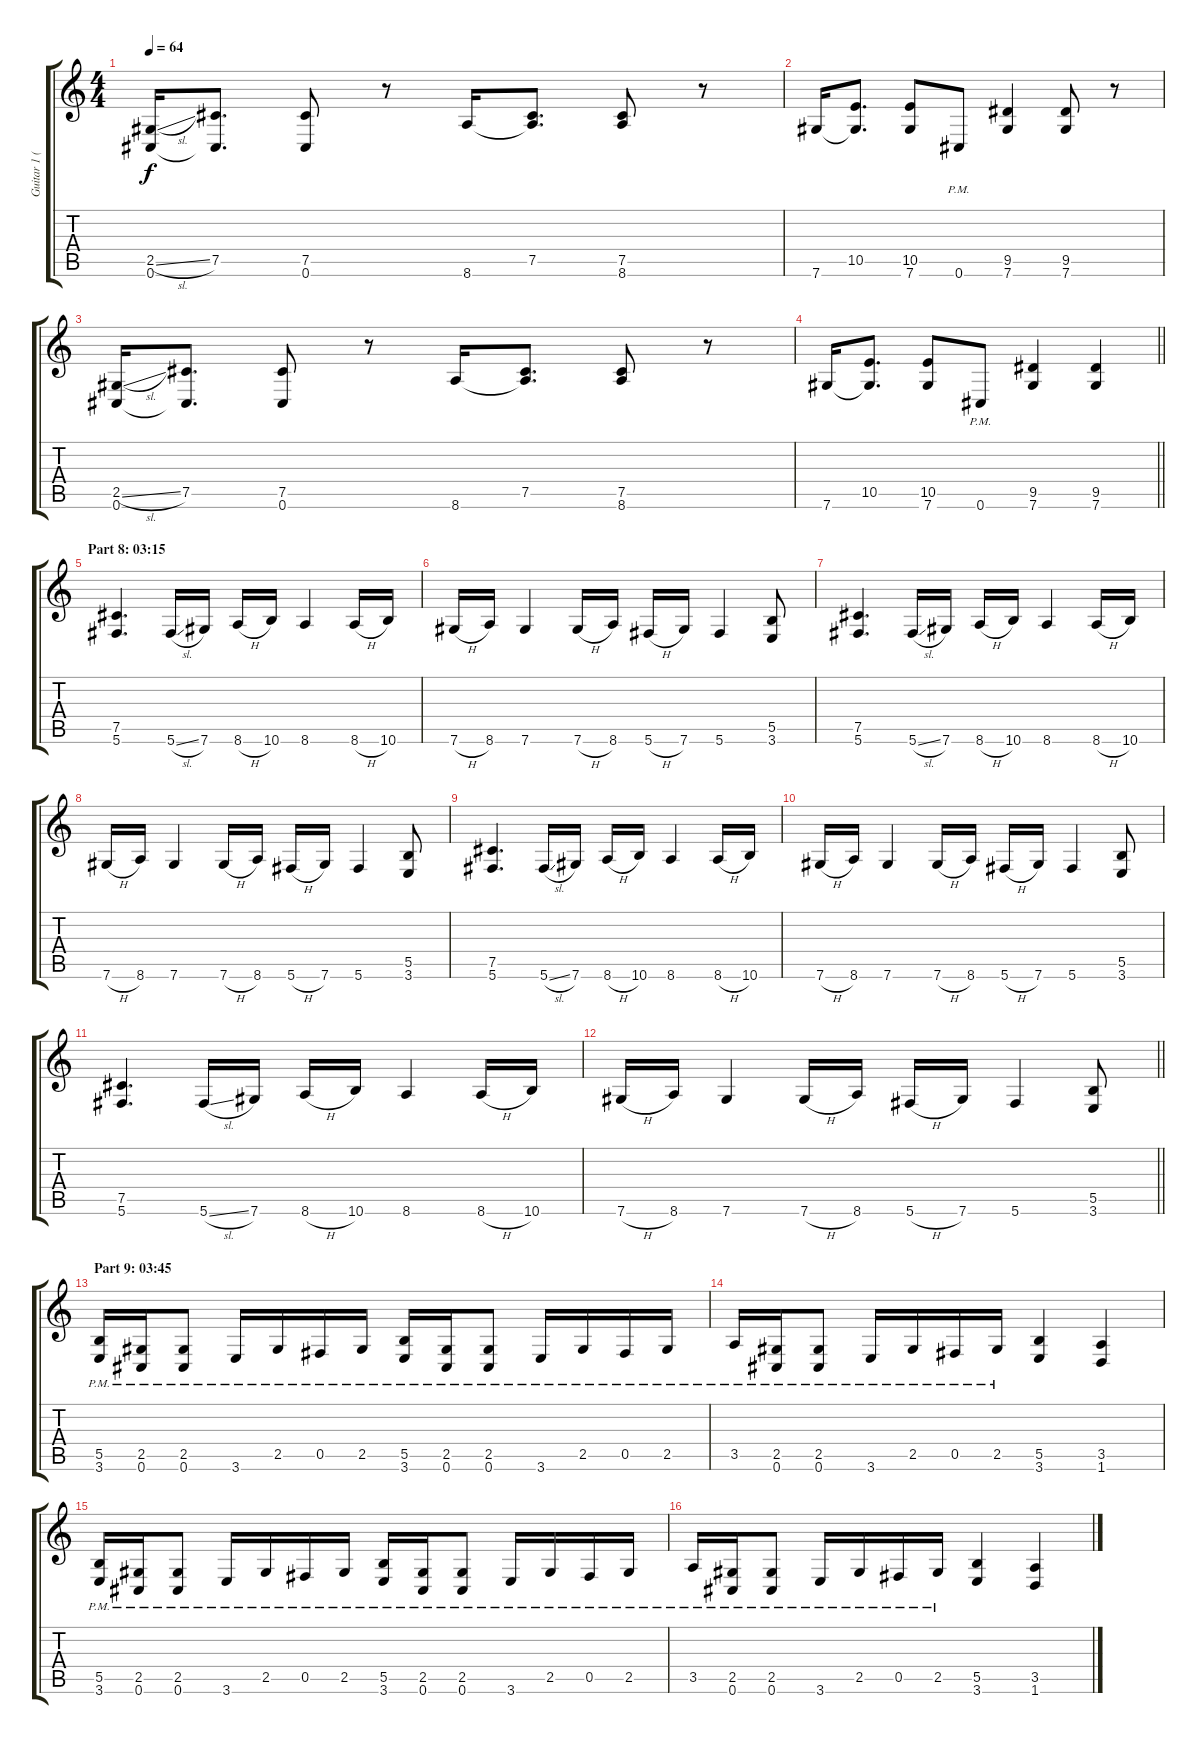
\track ("Guitar 1 (Distortion)" "Guitar 1 (") {instrument distortionguitar}
\staff {score tabs}
\tuning (Db4 Ab3 E3 B2 Gb2 Db2) {hide}
\ts (4 4)
\tempo 64
\clef g2
\ks c
(2.5{sl} 0.6).16{dy f} (7.5 0.6{t}).8{d} (7.5 0.6).8 r.8 8.6.16 (7.5 8.6{t}).8{d} (7.5 8.6).8 r.8 |
7.6.16 (10.5 7.6{t}).8{d} (10.5 7.6).8 0.6{pm}.8 (9.5 7.6).4 (9.5 7.6).8 r.8 |
(2.5{sl} 0.6).16 (7.5 0.6{t}).8{d} (7.5 0.6).8 r.8 8.6.16 (7.5 8.6{t}).8{d} (7.5 8.6).8 r.8 |
\barLineRight lightlight
7.6.16 (10.5 7.6{t}).8{d} (10.5 7.6).8 0.6{pm}.8 (9.5 7.6).4 (9.5 7.6).4 |
\section ("" "Part 8: 03:15")
(7.5 5.6).4{d} 5.6{sl}.16 7.6.16 8.6{h}.16 10.6.16 8.6.4 8.6{h}.16 10.6.16 |
7.6{h}.16 8.6.16 7.6.4 7.6{h}.16 8.6.16 5.6{h}.16 7.6.16 5.6.4 (5.5 3.6).8 |
(7.5 5.6).4{d} 5.6{sl}.16 7.6.16 8.6{h}.16 10.6.16 8.6.4 8.6{h}.16 10.6.16 |
7.6{h}.16 8.6.16 7.6.4 7.6{h}.16 8.6.16 5.6{h}.16 7.6.16 5.6.4 (5.5 3.6).8 |
(7.5 5.6).4{d} 5.6{sl}.16 7.6.16 8.6{h}.16 10.6.16 8.6.4 8.6{h}.16 10.6.16 |
7.6{h}.16 8.6.16 7.6.4 7.6{h}.16 8.6.16 5.6{h}.16 7.6.16 5.6.4 (5.5 3.6).8 |
(7.5 5.6).4{d} 5.6{sl}.16 7.6.16 8.6{h}.16 10.6.16 8.6.4 8.6{h}.16 10.6.16 |
\barLineRight lightlight
7.6{h}.16 8.6.16 7.6.4 7.6{h}.16 8.6.16 5.6{h}.16 7.6.16 5.6.4 (5.5 3.6).8 |
\section ("" "Part 9: 03:45")
(5.5{pm} 3.6{pm}).16 (2.5{pm} 0.6{pm}).16 (2.5{pm} 0.6{pm}).8 3.6{pm}.16 2.5{pm}.16 0.5{pm}.16 2.5{pm}.16 (5.5{pm} 3.6{pm}).16 (2.5{pm} 0.6{pm}).16 (2.5{pm} 0.6{pm}).8 3.6{pm}.16 2.5{pm}.16 0.5{pm}.16 2.5{pm}.16 |
3.5{pm}.16 (2.5{pm} 0.6{pm}).16 (2.5{pm} 0.6{pm}).8 3.6{pm}.16 2.5{pm}.16 0.5{pm}.16 2.5{pm}.16 (5.5 3.6).4 (3.5 1.6).4 |
(5.5{pm} 3.6{pm}).16 (2.5{pm} 0.6{pm}).16 (2.5{pm} 0.6{pm}).8 3.6{pm}.16 2.5{pm}.16 0.5{pm}.16 2.5{pm}.16 (5.5{pm} 3.6{pm}).16 (2.5{pm} 0.6{pm}).16 (2.5{pm} 0.6{pm}).8 3.6{pm}.16 2.5{pm}.16 0.5{pm}.16 2.5{pm}.16 |
3.5{pm}.16 (2.5{pm} 0.6{pm}).16 (2.5{pm} 0.6{pm}).8 3.6{pm}.16 2.5{pm}.16 0.5{pm}.16 2.5{pm}.16 (5.5 3.6).4 (3.5 1.6).4
